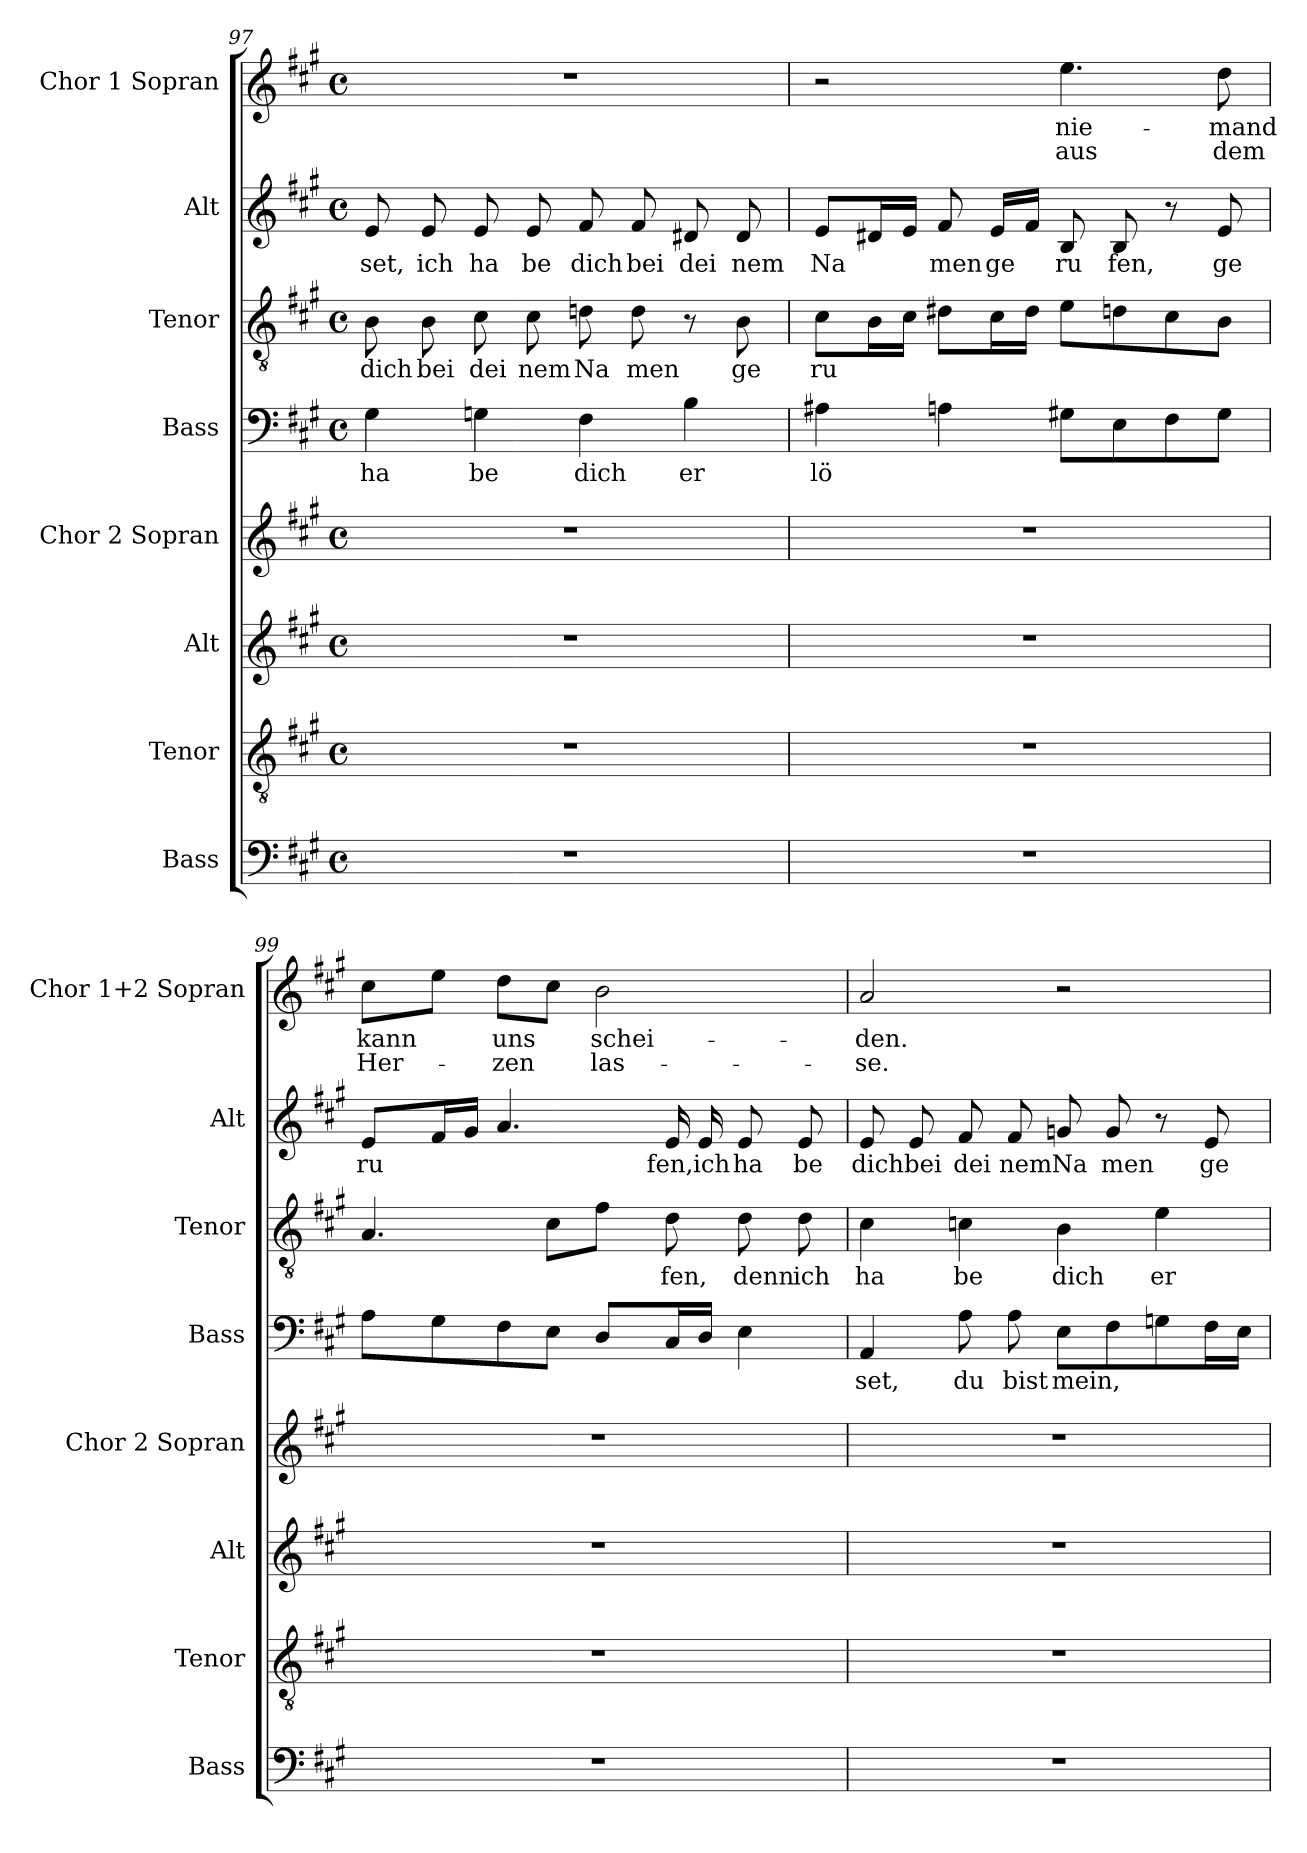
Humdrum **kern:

**kern	**kern	**kern	**kern	**kern	**text	**kern	**text	**kern	**text	**kern	**text	**text
*part8	*part7	*part6	*part5	*part4	*part4	*part3	*part3	*part2	*part2	*part1	*part1	*part1
*staff8	*staff7	*staff6	*staff5	*staff4	*staff4	*staff3	*staff3	*staff2	*staff2	*staff1	*staff1	*staff1
*I"Bass	*I"Tenor	*I"Alt	*I"Chor 2  Sopran	*I"Bass	*	*I"Tenor	*	*I"Alt	*	*I"Chor 1  Sopran	*	*
*I'Bass	*I'Tenor	*I'Alt	*I'Chor 2  Sopran	*I'Bass	*	*I'Tenor	*	*I'Alt	*	*I'Chor 1+2  Sopran	*	*
*clefF4	*clefGv2	*clefG2	*clefG2	*clefF4	*	*clefGv2	*	*clefG2	*	*clefG2	*	*
*k[f#c#g#]	*k[f#c#g#]	*k[f#c#g#]	*k[f#c#g#]	*k[f#c#g#]	*	*k[f#c#g#]	*	*k[f#c#g#]	*	*k[f#c#g#]	*	*
*A:	*A:	*A:	*A:	*A:	*	*A:	*	*A:	*	*A:	*	*
*M4/4	*M4/4	*M4/4	*M4/4	*M4/4	*	*M4/4	*	*M4/4	*	*M4/4	*	*
*met(c)	*met(c)	*met(c)	*met(c)	*met(c)	*	*met(c)	*	*met(c)	*	*met(c)	*	*
=97	=97	=97	=97	=97	=97	=97	=97	=97	=97	=97	=97	=97
!	!	!	!	!	!LO:LY:b:cj	!	!LO:LY:b:cj	!	!LO:LY:b:cj	!	!	!
1r	1r	1r	1r	4G#\	ha	8B\	dich	8e/	set,	1r	.	.
!	!	!	!	!	!	!	!LO:LY:b:cj	!	!LO:LY:b:cj	!	!	!
.	.	.	.	.	.	8B\	bei	8e/	ich	.	.	.
!	!	!	!	!	!LO:LY:b:cj	!	!LO:LY:b:cj	!	!LO:LY:b:cj	!	!	!
.	.	.	.	4Gn\	be	8c#\	dei	8e/	ha	.	.	.
!	!	!	!	!	!	!	!LO:LY:b:cj	!	!LO:LY:b:cj	!	!	!
.	.	.	.	.	.	8c#\	nem	8e/	be	.	.	.
!	!	!	!	!	!LO:LY:b:cj	!	!LO:LY:b:cj	!	!LO:LY:b:cj	!	!	!
.	.	.	.	4F#\	dich	8dn\	Na	8f#/	dich	.	.	.
!	!	!	!	!	!	!	!LO:LY:b:cj	!	!LO:LY:b:cj	!	!	!
.	.	.	.	.	.	8d\	men	8f#/	bei	.	.	.
!	!	!	!	!	!LO:LY:b:cj	!	!	!	!LO:LY:b:cj	!	!	!
.	.	.	.	4B\	er	8r	.	8d#X/	dei	.	.	.
!	!	!	!	!	!	!	!LO:LY:b:cj	!	!LO:LY:b:cj	!	!	!
.	.	.	.	.	.	8B\	ge	8d#/	nem	.	.	.
=98	=98	=98	=98	=98	=98	=98	=98	=98	=98	=98	=98	=98
!	!	!	!	!	!LO:LY:b:cj	!	!LO:LY:b:cj	!	!LO:LY:b	!	!	!
1r	1r	1r	1r	4A#X\	lö	8c#\L	ru	8e/L	Na	2r	.	.
.	.	.	.	.	.	16B\	.	16d#X/	.	.	.	.
.	.	.	.	.	.	16c#\J	.	16e/J	.	.	.	.
!	!	!	!	!	!	!	!	!	!LO:LY:b:cj	!	!	!
.	.	.	.	4An\	.	8d#X\L	.	8f#/	men	.	.	.
!	!	!	!	!	!	!	!	!	!LO:LY:b:cj	!	!	!
.	.	.	.	.	.	16c#\	.	16e/L	ge	.	.	.
.	.	.	.	.	.	16d#\J	.	16f#/J	.	.	.	.
!	!	!	!	!	!	!	!	!	!LO:LY:b:cj	!	!LO:LY:b:cj	!LO:LY:b:cj
.	.	.	.	8G#X\L	.	8e\L	.	8B/	ru	4.ee\	nie-	-aus
!	!	!	!	!	!	!	!	!	!LO:LY:b:cj	!	!	!
.	.	.	.	8E\	.	8dn\	.	8B/	fen,	.	.	.
.	.	.	.	8F#\	.	8c#\	.	8r	.	.	.	.
!	!	!	!	!	!	!	!	!	!LO:LY:b:cj	!	!LO:LY:b:cj	!LO:LY:b:cj
.	.	.	.	8G#\J	.	8B\J	.	8e/	ge	8dd\	mand	dem
!!LO:LB:g=z
=99	=99	=99	=99	=99	=99	=99	=99	=99	=99	=99	=99	=99
!	!	!	!	!	!	!	!	!	!LO:LY:b:cj	!	!LO:LY:b	!LO:LY:b
*	*	*	*	*^	*	*^	*	*	*	*	*	*
1r	1r	1r	1r	8A\L	32ryy	.	4.A/	64ryy	.	8e/L	ru	8cc#\L	kann	Her-
.	.	.	.	.	.	.	.	2ryy	.	.	.	.	.	.
.	.	.	.	.	2ryy	.	.	.	.	.	.	.	.	.
.	.	.	.	8G#\	.	.	.	.	.	16f#/	.	8ee\J	.	.
.	.	.	.	.	.	.	.	.	.	16g#/J	.	.	.	.
!	!	!	!	!	!	!	!	!	!	!	!	!	!LO:LY:b	!LO:LY:b
.	.	.	.	8F#\	.	.	.	.	.	4.a/	.	8dd\L	-uns	zen
.	.	.	.	8E\J	.	.	8c#\L	.	.	.	.	8cc#\J	.	.
!	!	!	!	!	!	!	!	!	!	!	!	!	!LO:LY:b:cj	!LO:LY:b:cj
.	.	.	.	8D/L	.	.	8f#\J	.	.	.	.	2b\	schei-	-las-
.	.	.	.	.	.	.	.	4ryy	.	.	.	.	.	.
.	.	.	.	.	4...ryy	.	.	.	.	.	.	.	.	.
!	!	!	!	!	!	!	!	!	!LO:LY:b:cj	!	!LO:LY:b:cj	!	!	!
.	.	.	.	16C#/	.	.	8d\	.	fen,	16e/	fen,	.	.	.
!	!	!	!	!	!	!	!	!	!	!	!LO:LY:b:cj	!	!	!
.	.	.	.	16D/J	.	.	.	.	.	16e/	ich	.	.	.
!	!	!	!	!	!	!	!	!	!LO:LY:b:cj	!	!LO:LY:b:cj	!	!	!
.	.	.	.	4E\	.	.	8d\	.	denn	8e/	ha	.	.	.
.	.	.	.	.	.	.	.	8...ryy	.	.	.	.	.	.
!	!	!	!	!	!	!	!	!	!LO:LY:b:cj	!	!LO:LY:b:cj	!	!	!
.	.	.	.	.	.	.	8d\	.	ich	8e/	be	.	.	.
=100	=100	=100	=100	=100	=100	=100	=100	=100	=100	=100	=100	=100	=100	=100
!	!	!	!	!	!	!LO:LY:b:cj	!	!	!LO:LY:b:cj	!	!LO:LY:b:cj	!	!LO:LY:b:cj	!LO:LY:b:cj
*	*	*	*	*v	*v	*	*	*	*	*	*	*	*	*
*	*	*	*	*	*	*v	*v	*	*	*	*	*	*
1r	1r	1r	1r	4AA/	set,	4c#\	ha	8e/	dich	2a/	-den.	se.
!	!	!	!	!	!	!	!	!	!LO:LY:b:cj	!	!	!
.	.	.	.	.	.	.	.	8e/	bei	.	.	.
!	!	!	!	!	!LO:LY:b:cj	!	!LO:LY:b:cj	!	!LO:LY:b:cj	!	!	!
.	.	.	.	8A\	du	4cn\	be	8f#/	dei	.	.	.
!	!	!	!	!	!LO:LY:b:cj	!	!	!	!LO:LY:b:cj	!	!	!
.	.	.	.	8A\	bist	.	.	8f#/	nem	.	.	.
!	!	!	!	!	!LO:LY:b	!	!LO:LY:b:cj	!	!LO:LY:b:cj	!	!	!
.	.	.	.	8E\L	mein,	4B\	dich	8gn/	Na	2r	.	.
!	!	!	!	!	!	!	!	!	!LO:LY:b:cj	!	!	!
.	.	.	.	8F#\	.	.	.	8g/	men	.	.	.
!	!	!	!	!	!	!	!LO:LY:b:cj	!	!	!	!	!
.	.	.	.	8Gn\	.	4e\	er	8r	.	.	.	.
!	!	!	!	!	!	!	!	!	!LO:LY:b:cj	!	!	!
.	.	.	.	16F#\	.	.	.	8e/	ge	.	.	.
.	.	.	.	16E\J	.	.	.	.	.	.	.	.
=	=	=	=	=	=	=	=	=	=	=	=	=
*-	*-	*-	*-	*-	*-	*-	*-	*-	*-	*-	*-	*-
